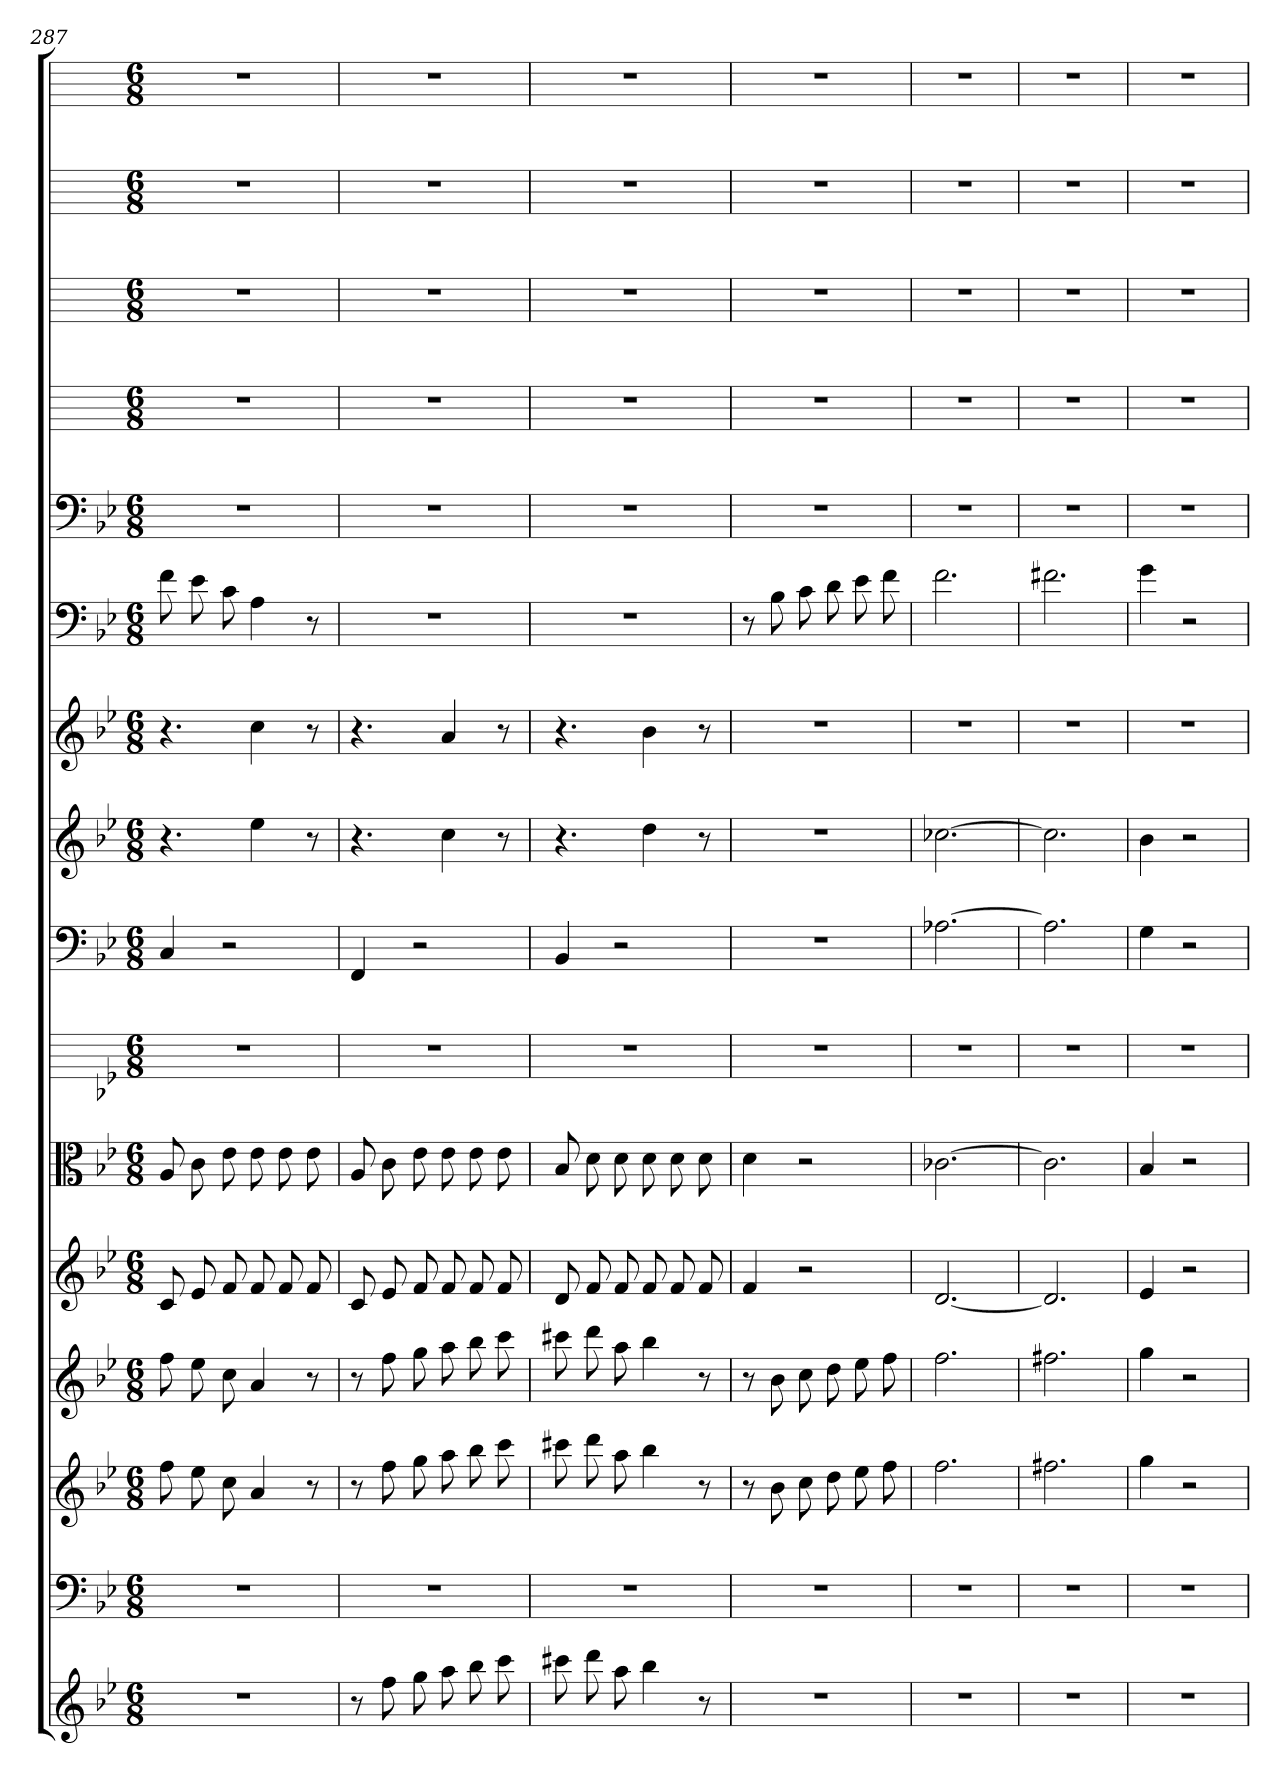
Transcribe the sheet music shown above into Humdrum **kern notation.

**kern	**kern	**kern	**kern	**kern	**kern	**kern	**kern	**kern	**kern	**kern	**kern	**kern	**kern	**kern	**kern
*part16	*part15	*part14	*part13	*part12	*part11	*part10	*part9	*part8	*part7	*part6	*part5	*part4	*part3	*part2	*part1
*staff16	*staff15	*staff14	*staff13	*staff12	*staff11	*staff10	*staff9	*staff8	*staff7	*staff6	*staff5	*staff4	*staff3	*staff2	*staff1
*	*clefF4	*	*	*	*clefC3	*	*clefF4	*	*	*clefF4	*clefF4	*	*	*	*
*k[b-e-]	*k[b-e-]	*k[b-e-]	*k[b-e-]	*k[b-e-]	*k[b-e-]	*k[b-e-]	*k[b-e-]	*k[b-e-]	*k[b-e-]	*k[b-e-]	*k[b-e-]	*k[]	*k[]	*k[]	*k[]
*M6/8	*M6/8	*M6/8	*M6/8	*M6/8	*M6/8	*M6/8	*M6/8	*M6/8	*M6/8	*M6/8	*M6/8	*M6/8	*M6/8	*M6/8	*M6/8
=287	=287	=287	=287	=287	=287	=287	=287	=287	=287	=287	=287	=287	=287	=287	=287
2.r	2.r	8ff	8ff	8c	8A	2.r	4C	4.r	4.r	8f	2.r	2.r	2.r	2.r	2.r
.	.	8ee-	8ee-	8e-	8c	.	.	.	.	8e-	.	.	.	.	.
.	.	8cc	8cc	8f	8e-	.	2r	.	.	8c	.	.	.	.	.
.	.	4a	4a	8f	8e-	.	.	4ee-	4cc	4A	.	.	.	.	.
.	.	.	.	8f	8e-	.	.	.	.	.	.	.	.	.	.
.	.	8r	8r	8f	8e-	.	.	8r	8r	8r	.	.	.	.	.
=288	=288	=288	=288	=288	=288	=288	=288	=288	=288	=288	=288	=288	=288	=288	=288
8r	2.r	8r	8r	8c	8A	2.r	4FF	4.r	4.r	2.r	2.r	2.r	2.r	2.r	2.r
8ff	.	8ff	8ff	8e-	8c	.	.	.	.	.	.	.	.	.	.
8gg	.	8gg	8gg	8f	8e-	.	2r	.	.	.	.	.	.	.	.
8aa	.	8aa	8aa	8f	8e-	.	.	4cc	4a	.	.	.	.	.	.
8bb-	.	8bb-	8bb-	8f	8e-	.	.	.	.	.	.	.	.	.	.
8ccc	.	8ccc	8ccc	8f	8e-	.	.	8r	8r	.	.	.	.	.	.
=289	=289	=289	=289	=289	=289	=289	=289	=289	=289	=289	=289	=289	=289	=289	=289
8ccc#X	2.r	8ccc#X	8ccc#X	8d	8B-	2.r	4BB-	4.r	4.r	2.r	2.r	2.r	2.r	2.r	2.r
8ddd	.	8ddd	8ddd	8f	8d	.	.	.	.	.	.	.	.	.	.
8aa	.	8aa	8aa	8f	8d	.	2r	.	.	.	.	.	.	.	.
4bb-	.	4bb-	4bb-	8f	8d	.	.	4dd	4b-	.	.	.	.	.	.
.	.	.	.	8f	8d	.	.	.	.	.	.	.	.	.	.
8r	.	8r	8r	8f	8d	.	.	8r	8r	.	.	.	.	.	.
=290	=290	=290	=290	=290	=290	=290	=290	=290	=290	=290	=290	=290	=290	=290	=290
2.r	2.r	8r	8r	4f	4d	2.r	2.r	2.r	2.r	8r	2.r	2.r	2.r	2.r	2.r
.	.	8b-	8b-	.	.	.	.	.	.	8B-	.	.	.	.	.
.	.	8cc	8cc	2r	2r	.	.	.	.	8c	.	.	.	.	.
.	.	8dd	8dd	.	.	.	.	.	.	8d	.	.	.	.	.
.	.	8ee-	8ee-	.	.	.	.	.	.	8e-	.	.	.	.	.
.	.	8ff	8ff	.	.	.	.	.	.	8f	.	.	.	.	.
=291	=291	=291	=291	=291	=291	=291	=291	=291	=291	=291	=291	=291	=291	=291	=291
2.r	2.r	2.ff	2.ff	[2.d	[2.c-X	2.r	[2.A-X	[2.cc-X	2.r	2.f	2.r	2.r	2.r	2.r	2.r
=292	=292	=292	=292	=292	=292	=292	=292	=292	=292	=292	=292	=292	=292	=292	=292
2.r	2.r	2.ff#X	2.ff#X	2.d]	2.c-]	2.r	2.A-]	2.cc-]	2.r	2.f#X	2.r	2.r	2.r	2.r	2.r
=293	=293	=293	=293	=293	=293	=293	=293	=293	=293	=293	=293	=293	=293	=293	=293
2.r	2.r	4gg	4gg	4e-	4B-	2.r	4G	4b-	2.r	4g	2.r	2.r	2.r	2.r	2.r
.	.	2r	2r	2r	2r	.	2r	2r	.	2r	.	.	.	.	.
=	=	=	=	=	=	=	=	=	=	=	=	=	=	=	=
*-	*-	*-	*-	*-	*-	*-	*-	*-	*-	*-	*-	*-	*-	*-	*-
